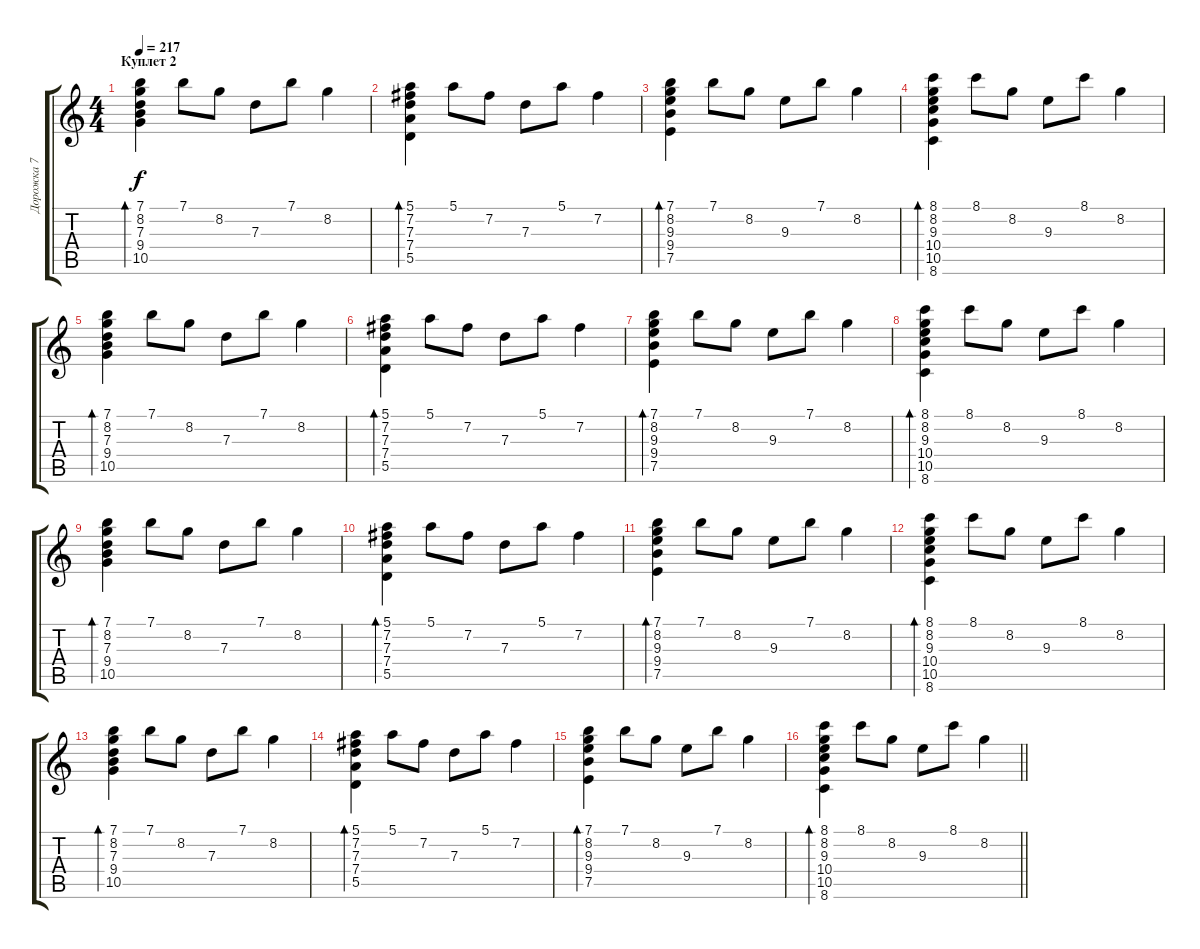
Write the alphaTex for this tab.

\track ("Дорожка 7" "Дорожка 7") {instrument electricguitarjazz}
\staff {score tabs}
\tuning (E4 B3 G3 D3 A2 E2) {hide}
\ts (4 4)
\section ("" "Куплет 2")
\tempo 217
\clef g2
\ks c
(7.1 8.2 7.3 9.4 10.5).4{bd 60 dy f instrument electricguitarjazz} 7.1.8 8.2.8 7.3.8 7.1.8 8.2.4 |
(5.1 7.2 7.3 7.4 5.5).4{bd 60} 5.1.8 7.2.8 7.3.8 5.1.8 7.2.4 |
(7.1 8.2 9.3 9.4 7.5).4{bd 60} 7.1.8 8.2.8 9.3.8 7.1.8 8.2.4 |
(8.1 8.2 9.3 10.4 10.5 8.6).4{bd 60} 8.1.8 8.2.8 9.3.8 8.1.8 8.2.4 |
(7.1 8.2 7.3 9.4 10.5).4{bd 60} 7.1.8 8.2.8 7.3.8 7.1.8 8.2.4 |
(5.1 7.2 7.3 7.4 5.5).4{bd 60} 5.1.8 7.2.8 7.3.8 5.1.8 7.2.4 |
(7.1 8.2 9.3 9.4 7.5).4{bd 60} 7.1.8 8.2.8 9.3.8 7.1.8 8.2.4 |
(8.1 8.2 9.3 10.4 10.5 8.6).4{bd 60} 8.1.8 8.2.8 9.3.8 8.1.8 8.2.4 |
(7.1 8.2 7.3 9.4 10.5).4{bd 60} 7.1.8 8.2.8 7.3.8 7.1.8 8.2.4 |
(5.1 7.2 7.3 7.4 5.5).4{bd 60} 5.1.8 7.2.8 7.3.8 5.1.8 7.2.4 |
(7.1 8.2 9.3 9.4 7.5).4{bd 60} 7.1.8 8.2.8 9.3.8 7.1.8 8.2.4 |
(8.1 8.2 9.3 10.4 10.5 8.6).4{bd 60} 8.1.8 8.2.8 9.3.8 8.1.8 8.2.4 |
(7.1 8.2 7.3 9.4 10.5).4{bd 60} 7.1.8 8.2.8 7.3.8 7.1.8 8.2.4 |
(5.1 7.2 7.3 7.4 5.5).4{bd 60} 5.1.8 7.2.8 7.3.8 5.1.8 7.2.4 |
(7.1 8.2 9.3 9.4 7.5).4{bd 60} 7.1.8 8.2.8 9.3.8 7.1.8 8.2.4 |
\barLineRight lightlight
(8.1 8.2 9.3 10.4 10.5 8.6).4{bd 60} 8.1.8 8.2.8 9.3.8 8.1.8 8.2.4
